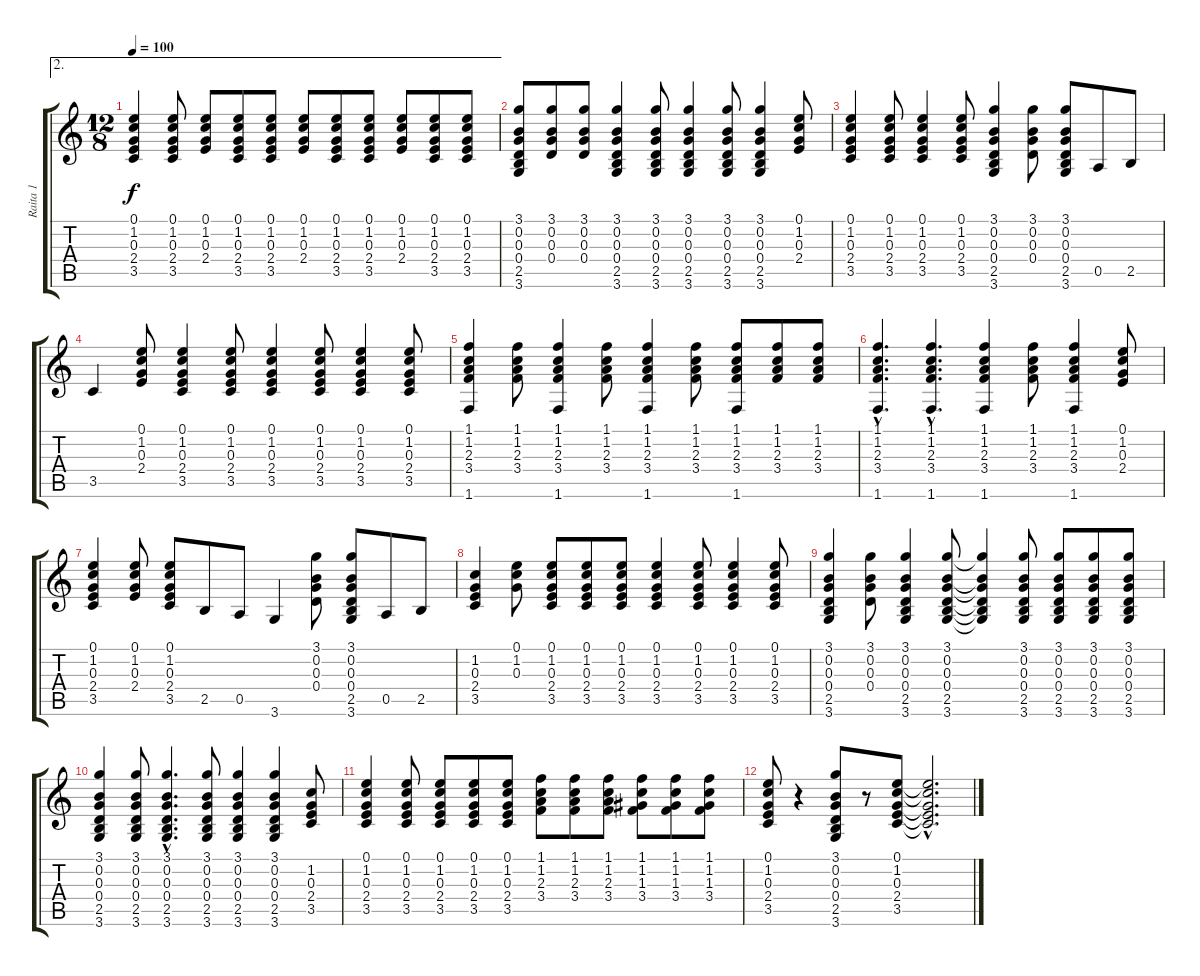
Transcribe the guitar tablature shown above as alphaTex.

\track ("Raita 1" "Raita 1") {instrument acousticguitarsteel}
\staff {score tabs}
\tuning (E4 B3 G3 D3 A2 E2) {hide}
\ae 2
\ts (12 8)
\tempo 100
\clef g2
\ks c
(0.1 1.2 0.3 2.4 3.5).4{dy f} (0.1 1.2 0.3 2.4 3.5).8 (0.1 1.2 0.3 2.4).8 (0.1 1.2 0.3 2.4 3.5).8 (0.1 1.2 0.3 2.4 3.5).8 (0.1 1.2 0.3 2.4).8 (0.1 1.2 0.3 2.4 3.5).8 (0.1 1.2 0.3 2.4 3.5).8 (0.1 1.2 0.3 2.4).8 (0.1 1.2 0.3 2.4 3.5).8 (0.1 1.2 0.3 2.4 3.5).8 |
(3.1 0.2 0.3 0.4 2.5 3.6).8 (3.1 0.2 0.3 0.4).8 (3.1 0.2 0.3 0.4).8 (3.1 0.2 0.3 0.4 2.5 3.6).4 (3.1 0.2 0.3 0.4 2.5 3.6).8 (3.1 0.2 0.3 0.4 2.5 3.6).4 (3.1 0.2 0.3 0.4 2.5 3.6).8 (3.1 0.2 0.3 0.4 2.5 3.6).4 (0.1 1.2 0.3 2.4).8 |
(0.1 1.2 0.3 2.4 3.5).4 (0.1 1.2 0.3 2.4 3.5).8 (0.1 1.2 0.3 2.4 3.5).4 (0.1 1.2 0.3 2.4 3.5).8 (3.1 0.2 0.3 0.4 2.5 3.6).4 (3.1 0.2 0.3 0.4).8 (3.1 0.2 0.3 0.4 2.5 3.6).8 0.5.8 2.5.8 |
3.5.4 (0.1 1.2 0.3 2.4).8 (0.1 1.2 0.3 2.4 3.5).4 (0.1 1.2 0.3 2.4 3.5).8 (0.1 1.2 0.3 2.4 3.5).4 (0.1 1.2 0.3 2.4 3.5).8 (0.1 1.2 0.3 2.4 3.5).4 (0.1 1.2 0.3 2.4 3.5).8 |
(1.1 1.2 2.3 3.4 1.6).4 (1.1 1.2 2.3 3.4).8 (1.1 1.2 2.3 3.4 1.6).4 (1.1 1.2 2.3 3.4).8 (1.1 1.2 2.3 3.4 1.6).4 (1.1 1.2 2.3 3.4).8 (1.1 1.2 2.3 3.4 1.6).8 (1.1 1.2 2.3 3.4).8 (1.1 1.2 2.3 3.4).8 |
(1.1{hac} 1.2{hac} 2.3{hac} 3.4{hac} 1.6{hac}).4{d} (1.1{hac} 1.2{hac} 2.3{hac} 3.4{hac} 1.6{hac}).4{d} (1.1 1.2 2.3 3.4 1.6).4 (1.1 1.2 2.3 3.4).8 (1.1 1.2 2.3 3.4 1.6).4 (0.1 1.2 0.3 2.4).8 |
(0.1 1.2 0.3 2.4 3.5).4 (0.1 1.2 0.3 2.4).8 (0.1 1.2 0.3 2.4 3.5).8 2.5.8 0.5.8 3.6.4 (3.1 0.2 0.3 0.4).8 (3.1 0.2 0.3 0.4 2.5 3.6).8 0.5.8 2.5.8 |
(1.2 0.3 2.4 3.5).4 (0.1 1.2 0.3).8 (0.1 1.2 0.3 2.4 3.5).8 (0.1 1.2 0.3 2.4 3.5).8 (0.1 1.2 0.3 2.4 3.5).8 (0.1 1.2 0.3 2.4 3.5).4 (0.1 1.2 0.3 2.4 3.5).8 (0.1 1.2 0.3 2.4 3.5).4 (0.1 1.2 0.3 2.4 3.5).8 |
(3.1 0.2 0.3 0.4 2.5 3.6).4 (3.1 0.2 0.3 0.4).8 (3.1 0.2 0.3 0.4 2.5 3.6).4 (3.1 0.2 0.3 0.4 2.5 3.6).8 (3.1{t} 0.2{t} 0.3{t} 0.4{t} 2.5{t} 3.6{t}).4 (3.1 0.2 0.3 0.4 2.5 3.6).8 (3.1 0.2 0.3 0.4 2.5 3.6).8 (3.1 0.2 0.3 0.4 2.5 3.6).8 (3.1 0.2 0.3 0.4 2.5 3.6).8 |
(3.1 0.2 0.3 0.4 2.5 3.6).4 (3.1 0.2 0.3 0.4 2.5 3.6).8 (3.1{hac} 0.2{hac} 0.3{hac} 0.4{hac} 2.5{hac} 3.6{hac}).4{d} (3.1 0.2 0.3 0.4 2.5 3.6).8 (3.1 0.2 0.3 0.4 2.5 3.6).4 (3.1 0.2 0.3 0.4 2.5 3.6).4 (1.2 0.3 2.4 3.5).8 |
(0.1 1.2 0.3 2.4 3.5).4 (0.1 1.2 0.3 2.4 3.5).8 (0.1 1.2 0.3 2.4 3.5).8 (0.1 1.2 0.3 2.4 3.5).8 (0.1 1.2 0.3 2.4 3.5).8 (1.1 1.2 2.3 3.4).8 (1.1 1.2 2.3 3.4).8 (1.1 1.2 2.3 3.4).8 (1.1 1.2 1.3 3.4).8 (1.1 1.2 1.3 3.4).8 (1.1 1.2 1.3 3.4).8 |
(0.1 1.2 0.3 2.4 3.5).8 r.4 (3.1 0.2 0.3 0.4 2.5 3.6).8 r.8 (0.1 1.2 0.3 2.4 3.5).8 (0.1{hac t} 1.2{hac t} 0.3{hac t} 2.4{hac t} 3.5{hac t}).2{d}
